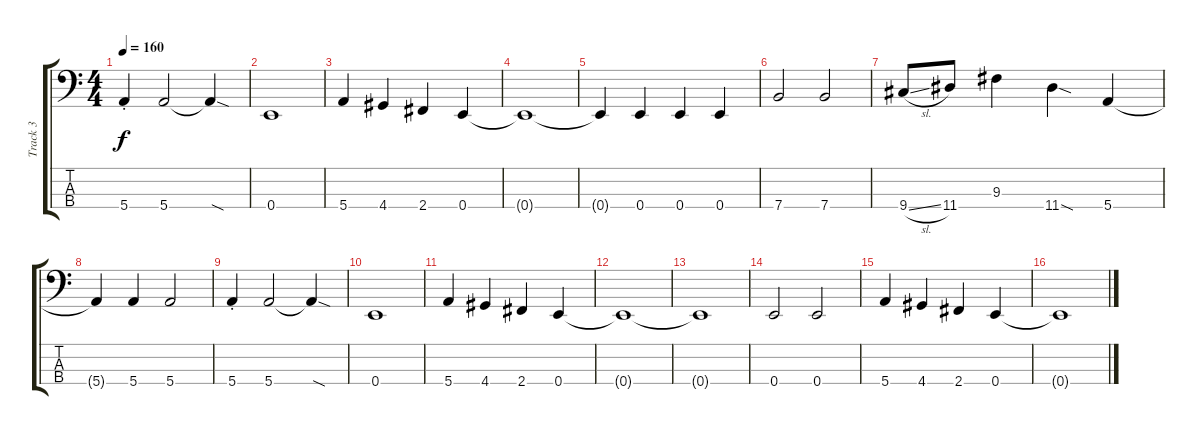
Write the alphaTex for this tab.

\track ("Track 3" "Track 3") {instrument electricbassfinger}
\staff {score tabs}
\tuning (G2 D2 A1 E1) {hide}
\ts (4 4)
\tempo 160
\clef f4
\ks c
5.4{st}.4{dy f} 5.4.2 5.4{sod t}.4 |
0.4.1 |
5.4.4 4.4.4 2.4.4 0.4.4 |
0.4{t}.1 |
0.4{t}.4 0.4.4 0.4.4 0.4.4 |
7.4.2 7.4.2 |
9.4{sl}.8 11.4.8 9.3.4 11.4{sod}.4 5.4.4 |
5.4{t}.4 5.4.4 5.4.2 |
5.4{st}.4 5.4.2 5.4{sod t}.4 |
0.4.1 |
5.4.4 4.4.4 2.4.4 0.4.4 |
0.4{t}.1 |
0.4{t}.1 |
0.4.2 0.4.2 |
5.4.4 4.4.4 2.4.4 0.4.4 |
0.4{t}.1
